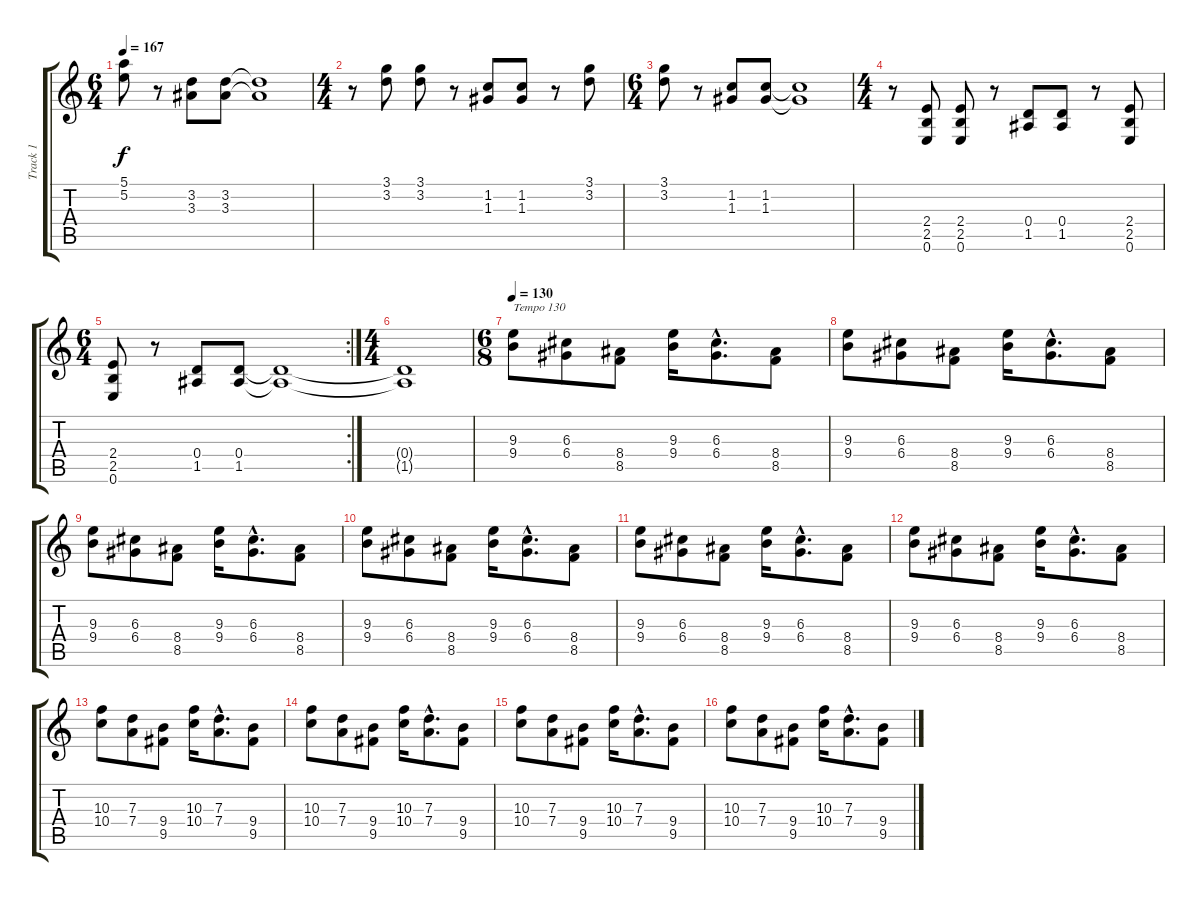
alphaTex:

\track ("Track 1" "Track 1") {instrument distortionguitar}
\staff {score tabs}
\tuning (E4 B3 G3 D3 A2 E2) {hide}
\ts (6 4)
\tempo 167
\clef g2
\ks c
(5.1 5.2).8{dy f} r.8 (3.2 3.3).8 (3.2 3.3).8 (3.2{t} 3.3{t}).1 |
\ts (4 4)
r.8 (3.1 3.2).8 (3.1 3.2).8 r.8 (1.2 1.3).8 (1.2 1.3).8 r.8 (3.1 3.2).8 |
\ts (6 4)
(3.1 3.2).8 r.8 (1.2 1.3).8 (1.2 1.3).8 (1.2{t} 1.3{t}).1 |
\ts (4 4)
r.8 (2.4 2.5 0.6).8 (2.4 2.5 0.6).8 r.8 (0.4 1.5).8 (0.4 1.5).8 r.8 (2.4 2.5 0.6).8 |
\rc 2
\ts (6 4)
(2.4 2.5 0.6).8 r.8 (0.4 1.5).8 (0.4 1.5).8 (0.4{t} 1.5{t}).1 |
\ts (4 4)
(0.4{t} 1.5{t}).1 |
\ts (6 8)
\tempo 130
(9.3 9.4).8{txt "Tempo 130"} (6.3 6.4).8 (8.4 8.5).8 (9.3 9.4).16 (6.3{hac} 6.4{hac}).8{d} (8.4 8.5).8 |
(9.3 9.4).8 (6.3 6.4).8 (8.4 8.5).8 (9.3 9.4).16 (6.3{hac} 6.4{hac}).8{d} (8.4 8.5).8 |
(9.3 9.4).8 (6.3 6.4).8 (8.4 8.5).8 (9.3 9.4).16 (6.3{hac} 6.4{hac}).8{d} (8.4 8.5).8 |
(9.3 9.4).8 (6.3 6.4).8 (8.4 8.5).8 (9.3 9.4).16 (6.3{hac} 6.4{hac}).8{d} (8.4 8.5).8 |
(9.3 9.4).8 (6.3 6.4).8 (8.4 8.5).8 (9.3 9.4).16 (6.3{hac} 6.4{hac}).8{d} (8.4 8.5).8 |
(9.3 9.4).8 (6.3 6.4).8 (8.4 8.5).8 (9.3 9.4).16 (6.3{hac} 6.4{hac}).8{d} (8.4 8.5).8 |
(10.3 10.4).8 (7.3 7.4).8 (9.4 9.5).8 (10.3 10.4).16 (7.3{hac} 7.4{hac}).8{d} (9.4 9.5).8 |
(10.3 10.4).8 (7.3 7.4).8 (9.4 9.5).8 (10.3 10.4).16 (7.3{hac} 7.4{hac}).8{d} (9.4 9.5).8 |
(10.3 10.4).8 (7.3 7.4).8 (9.4 9.5).8 (10.3 10.4).16 (7.3{hac} 7.4{hac}).8{d} (9.4 9.5).8 |
(10.3 10.4).8 (7.3 7.4).8 (9.4 9.5).8 (10.3 10.4).16 (7.3{hac} 7.4{hac}).8{d} (9.4 9.5).8
